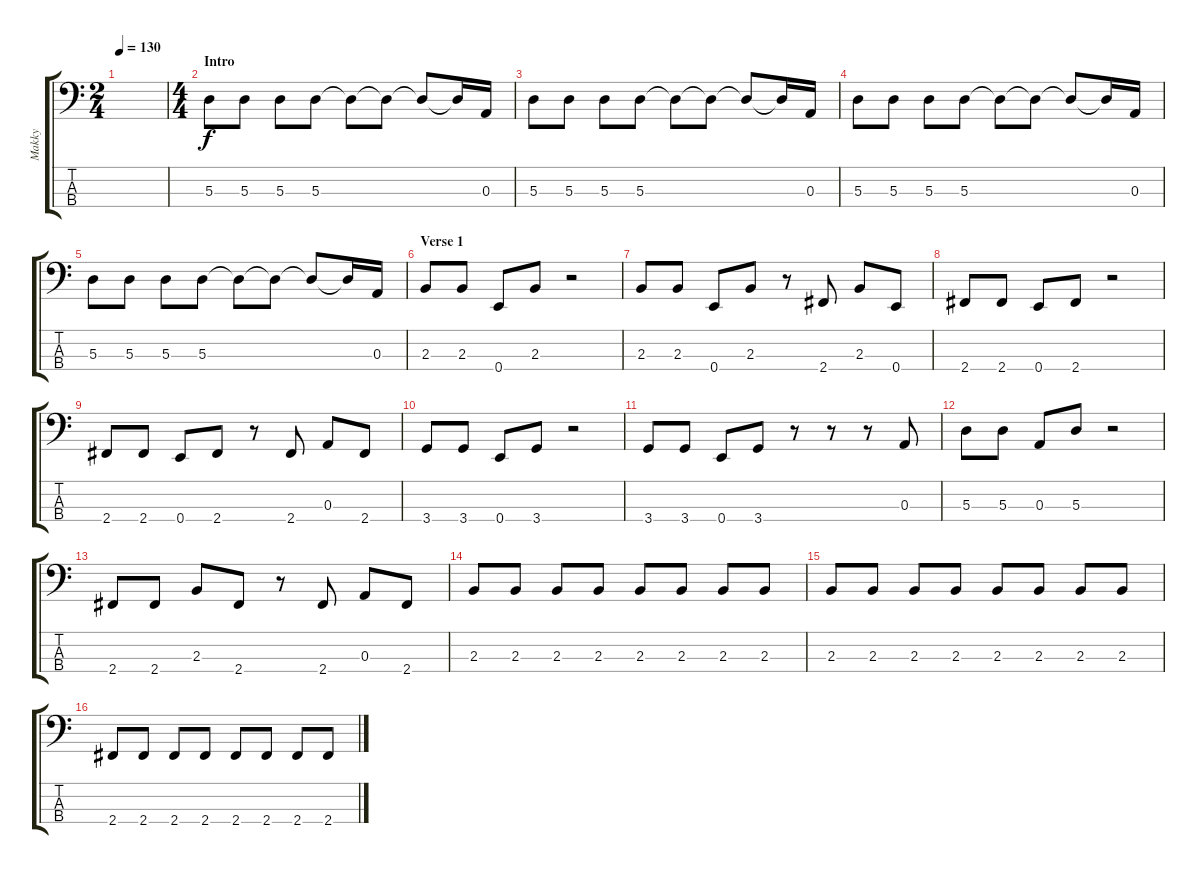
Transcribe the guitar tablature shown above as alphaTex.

\track ("Makky" "Makky") {instrument electricbassfinger}
\staff {score tabs}
\tuning (G2 D2 A1 E1) {hide}
\ts (2 4)
\tempo 130
\clef f4
\ks c
|
\ts (4 4)
\section ("" "Intro")
5.3.8 5.3.8 5.3.8 5.3.8 5.3{t}.8 5.3{t}.8 5.3{t}.8 5.3{t}.16 0.3.16 |
5.3.8 5.3.8 5.3.8 5.3.8 5.3{t}.8 5.3{t}.8 5.3{t}.8 5.3{t}.16 0.3.16 |
5.3.8 5.3.8 5.3.8 5.3.8 5.3{t}.8 5.3{t}.8 5.3{t}.8 5.3{t}.16 0.3.16 |
5.3.8 5.3.8 5.3.8 5.3.8 5.3{t}.8 5.3{t}.8 5.3{t}.8 5.3{t}.16 0.3.16 |
\section ("" "Verse 1")
2.3.8 2.3.8 0.4.8 2.3.8 r.2 |
2.3.8 2.3.8 0.4.8 2.3.8 r.8 2.4.8 2.3.8 0.4.8 |
2.4.8 2.4.8 0.4.8 2.4.8 r.2 |
2.4.8 2.4.8 0.4.8 2.4.8 r.8 2.4.8 0.3.8 2.4.8 |
3.4.8 3.4.8 0.4.8 3.4.8 r.2 |
3.4.8 3.4.8 0.4.8 3.4.8 r.8 r.8 r.8 0.3.8 |
5.3.8 5.3.8 0.3.8 5.3.8 r.2 |
2.4.8 2.4.8 2.3.8 2.4.8 r.8 2.4.8 0.3.8 2.4.8 |
2.3.8 2.3.8 2.3.8 2.3.8 2.3.8 2.3.8 2.3.8 2.3.8 |
2.3.8 2.3.8 2.3.8 2.3.8 2.3.8 2.3.8 2.3.8 2.3.8 |
2.4.8 2.4.8 2.4.8 2.4.8 2.4.8 2.4.8 2.4.8 2.4.8
